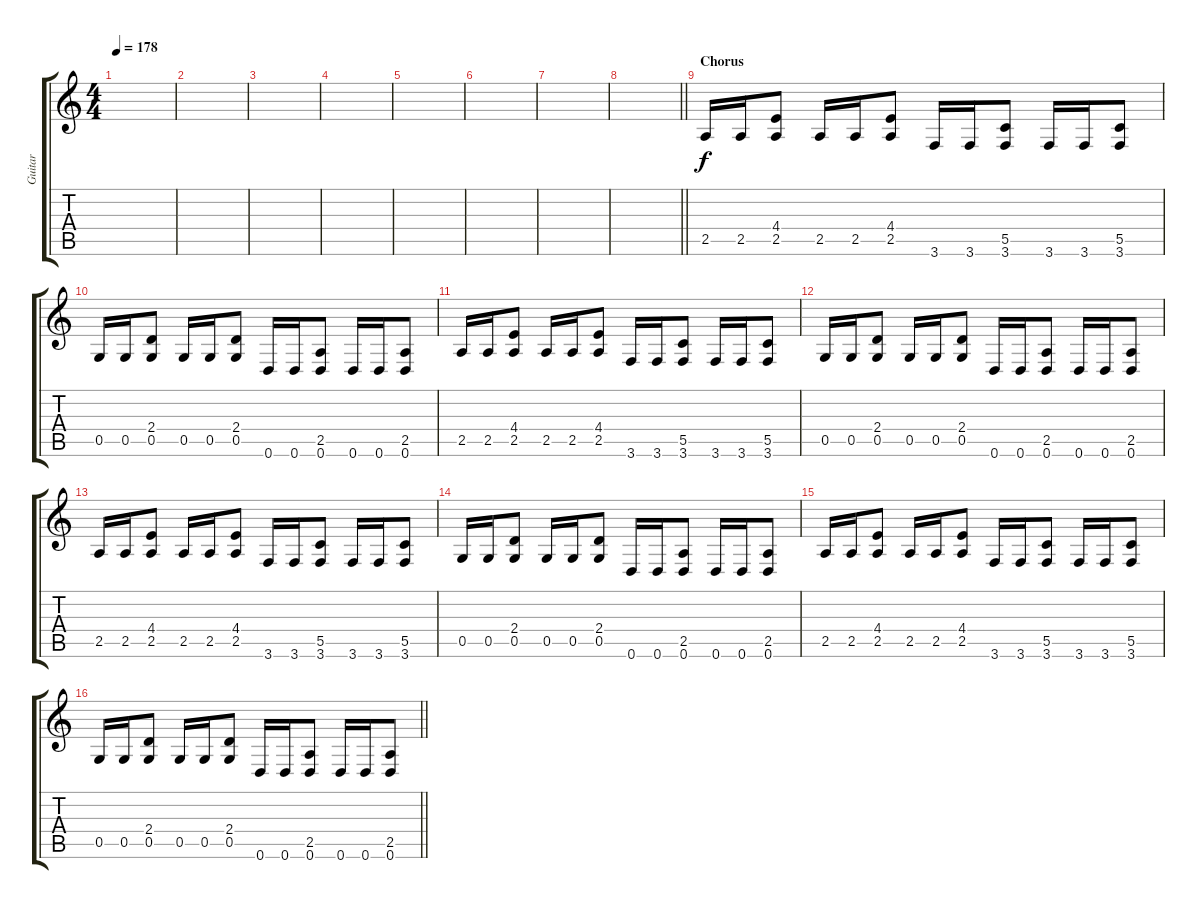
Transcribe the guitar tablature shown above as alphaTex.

\track ("Guitar" "Guitar") {instrument distortionguitar}
\staff {score tabs}
\tuning (D4 A3 F3 C3 G2 D2) {hide}
\ts (4 4)
\tempo 178
\clef g2
\ks c
|
|
|
|
|
|
|
\barLineRight lightlight
|
\section ("" "Chorus")
2.5.16 2.5.16 (4.4 2.5).8 2.5.16 2.5.16 (4.4 2.5).8 3.6.16 3.6.16 (5.5 3.6).8 3.6.16 3.6.16 (5.5 3.6).8 |
0.5.16 0.5.16 (2.4 0.5).8 0.5.16 0.5.16 (2.4 0.5).8 0.6.16 0.6.16 (2.5 0.6).8 0.6.16 0.6.16 (2.5 0.6).8 |
2.5.16 2.5.16 (4.4 2.5).8 2.5.16 2.5.16 (4.4 2.5).8 3.6.16 3.6.16 (5.5 3.6).8 3.6.16 3.6.16 (5.5 3.6).8 |
0.5.16 0.5.16 (2.4 0.5).8 0.5.16 0.5.16 (2.4 0.5).8 0.6.16 0.6.16 (2.5 0.6).8 0.6.16 0.6.16 (2.5 0.6).8 |
2.5.16 2.5.16 (4.4 2.5).8 2.5.16 2.5.16 (4.4 2.5).8 3.6.16 3.6.16 (5.5 3.6).8 3.6.16 3.6.16 (5.5 3.6).8 |
0.5.16 0.5.16 (2.4 0.5).8 0.5.16 0.5.16 (2.4 0.5).8 0.6.16 0.6.16 (2.5 0.6).8 0.6.16 0.6.16 (2.5 0.6).8 |
2.5.16 2.5.16 (4.4 2.5).8 2.5.16 2.5.16 (4.4 2.5).8 3.6.16 3.6.16 (5.5 3.6).8 3.6.16 3.6.16 (5.5 3.6).8 |
\barLineRight lightlight
0.5.16 0.5.16 (2.4 0.5).8 0.5.16 0.5.16 (2.4 0.5).8 0.6.16 0.6.16 (2.5 0.6).8 0.6.16 0.6.16 (2.5 0.6).8
